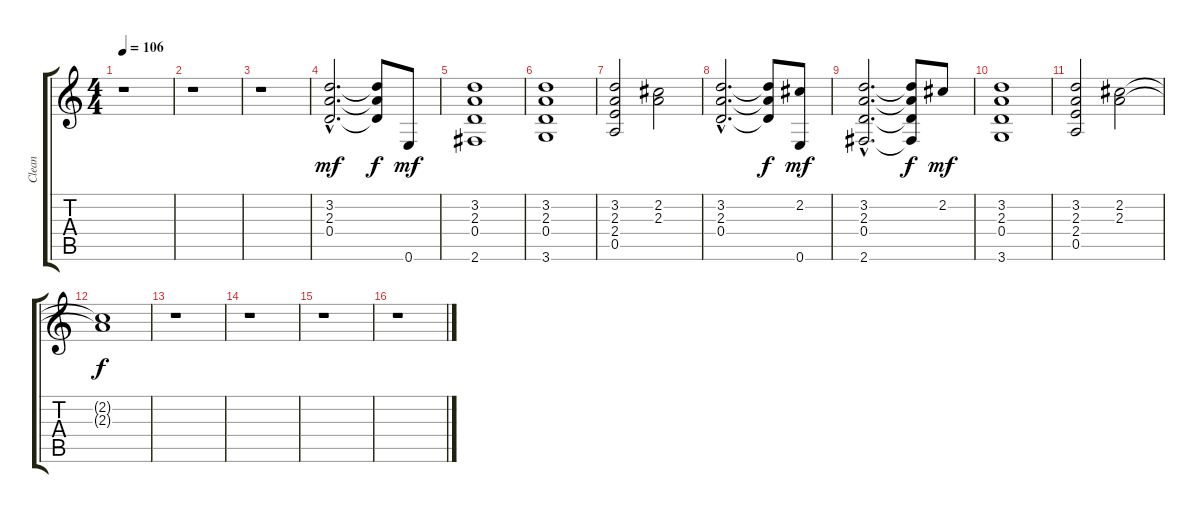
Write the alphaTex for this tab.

\track ("Clean" "Clean") {instrument electricguitarclean}
\staff {score tabs}
\tuning (E4 B3 G3 D3 A2 E2) {hide}
\ts (4 4)
\tempo 106
\clef g2
\ks c
r.1{dy mf} |
r.1 |
r.1 |
(3.2{hac} 2.3{hac} 0.4{hac}).2{d} (3.2{t} 2.3{t} 0.4{t}).8{dy f} 0.6.8{dy mf} |
(3.2 2.3 0.4 2.6).1 |
(3.2 2.3 0.4 3.6).1 |
(3.2 2.3 2.4 0.5).2 (2.2 2.3).2 |
(3.2{hac} 2.3{hac} 0.4{hac}).2{d} (3.2{t} 2.3{t} 0.4{t}).8{dy f} (2.2 0.6).8{dy mf} |
(3.2{hac} 2.3{hac} 0.4{hac} 2.6{hac}).2{d} (3.2{t} 2.3{t} 0.4{t} 2.6{t}).8{dy f} 2.2.8{dy mf} |
(3.2 2.3 0.4 3.6).1 |
(3.2 2.3 2.4 0.5).2 (2.2 2.3).2 |
(2.2{t} 2.3{t}).1{dy f} |
r.1 |
r.1 |
r.1 |
r.1
